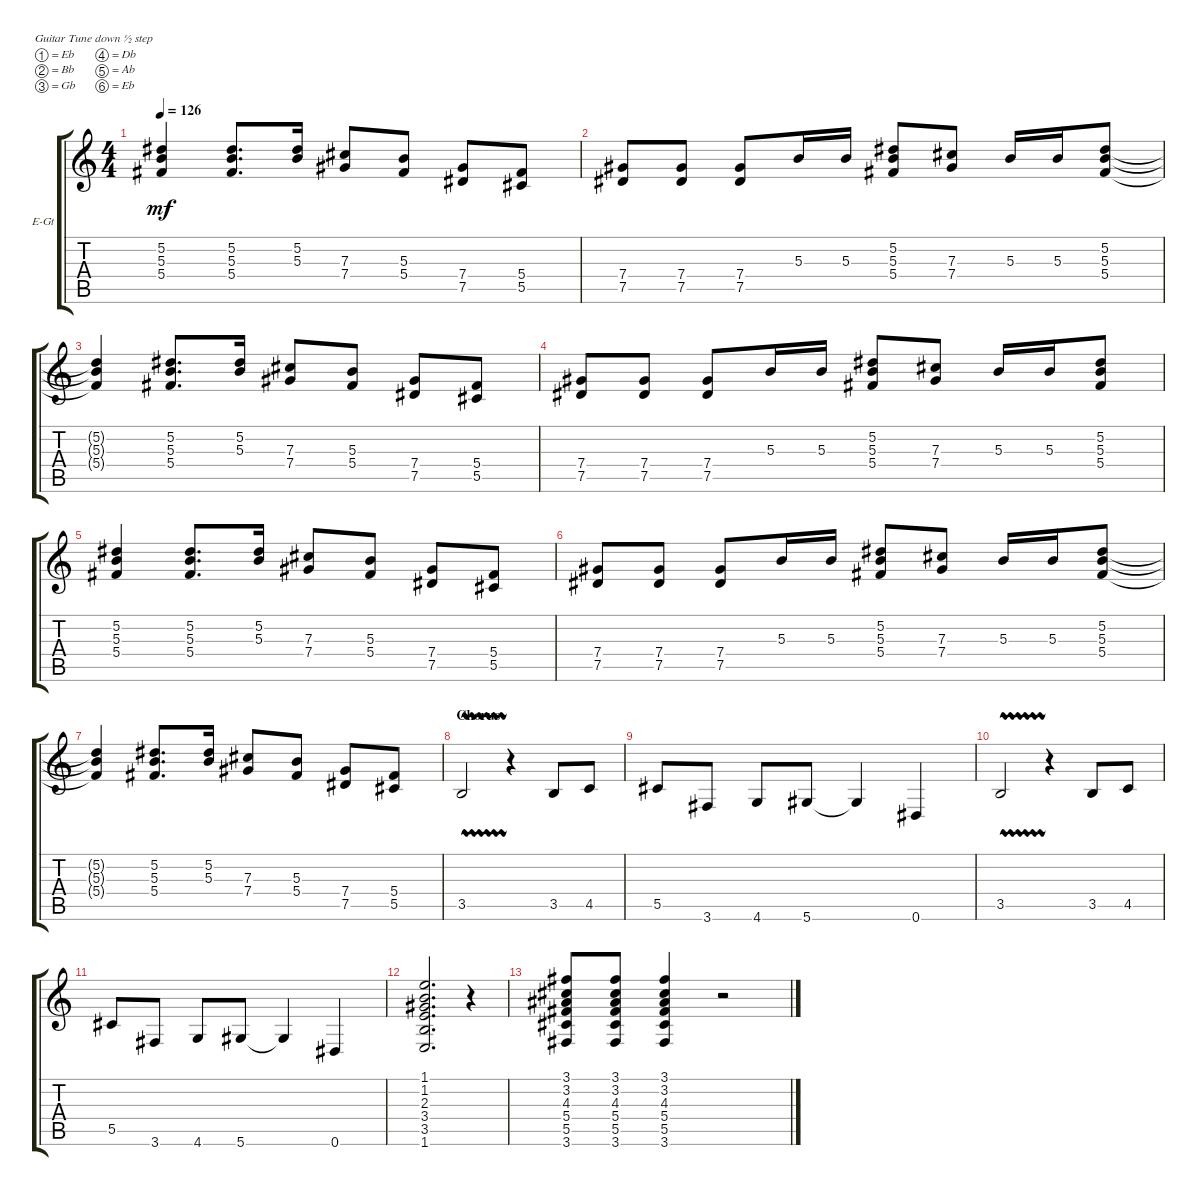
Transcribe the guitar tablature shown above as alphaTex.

\defaultSystemsLayout 4
\bracketExtendMode groupsimilarinstruments
\firstSystemTrackNameOrientation horizontal
\otherSystemsTrackNameOrientation horizontal
\track ("ACE FREHLEY" "E-Gt") {instrument distortionguitar}
\staff {score tabs}
\tuning (Eb4 Bb3 Gb3 Db3 Ab2 Eb2)
\ts (4 4)
\tempo 126
\clef g2
\ks c
(5.2 5.3 5.4).4{dy mf} (5.4 5.3 5.2).8{d} (5.2 5.3).16 (7.3 7.4).8 (5.4 5.3).8 (7.4 7.5).8 (5.5 5.4).8 |
(7.5 7.4).8 (7.4 7.5).8 (7.5 7.4).8 5.3.16 5.3.16 (5.2 5.3 5.4).8 (7.4 7.3).8 5.3.16 5.3.16 (5.2 5.3 5.4).8 |
(5.2{t} 5.3{t} 5.4{t}).4 (5.4 5.3 5.2).8{d} (5.2 5.3).16 (7.3 7.4).8 (5.4 5.3).8 (7.4 7.5).8 (5.5 5.4).8 |
(7.5 7.4).8 (7.4 7.5).8 (7.5 7.4).8 5.3.16 5.3.16 (5.2 5.3 5.4).8 (7.4 7.3).8 5.3.16 5.3.16 (5.2 5.3 5.4).8 |
(5.2 5.3 5.4).4 (5.4 5.3 5.2).8{d} (5.2 5.3).16 (7.3 7.4).8 (5.4 5.3).8 (7.4 7.5).8 (5.5 5.4).8 |
(7.5 7.4).8 (7.4 7.5).8 (7.5 7.4).8 5.3.16 5.3.16 (5.2 5.3 5.4).8 (7.4 7.3).8 5.3.16 5.3.16 (5.2 5.3 5.4).8 |
(5.2{t} 5.3{t} 5.4{t}).4 (5.4 5.3 5.2).8{d} (5.2 5.3).16 (7.3 7.4).8 (5.4 5.3).8 (7.4 7.5).8 (5.5 5.4).8 |
\section ("" "Chorus")
3.5{vw}.2 r.4 3.5.8 4.5.8 |
5.5.8 3.6.8 4.6.8 5.6.8 5.6{t}.4 0.6.4 |
3.5{vw}.2 r.4 3.5.8 4.5.8 |
5.5.8 3.6.8 4.6.8 5.6.8 5.6{t}.4 0.6.4 |
(1.1 1.2 2.3 3.4 3.5 1.6).2{d} r.4 |
(3.6 5.5 5.4 4.3 3.2 3.1).8 (3.1 3.2 4.3 5.4 5.5 3.6).8 (3.6 5.5 5.4 4.3 3.2 3.1).4 r.2
